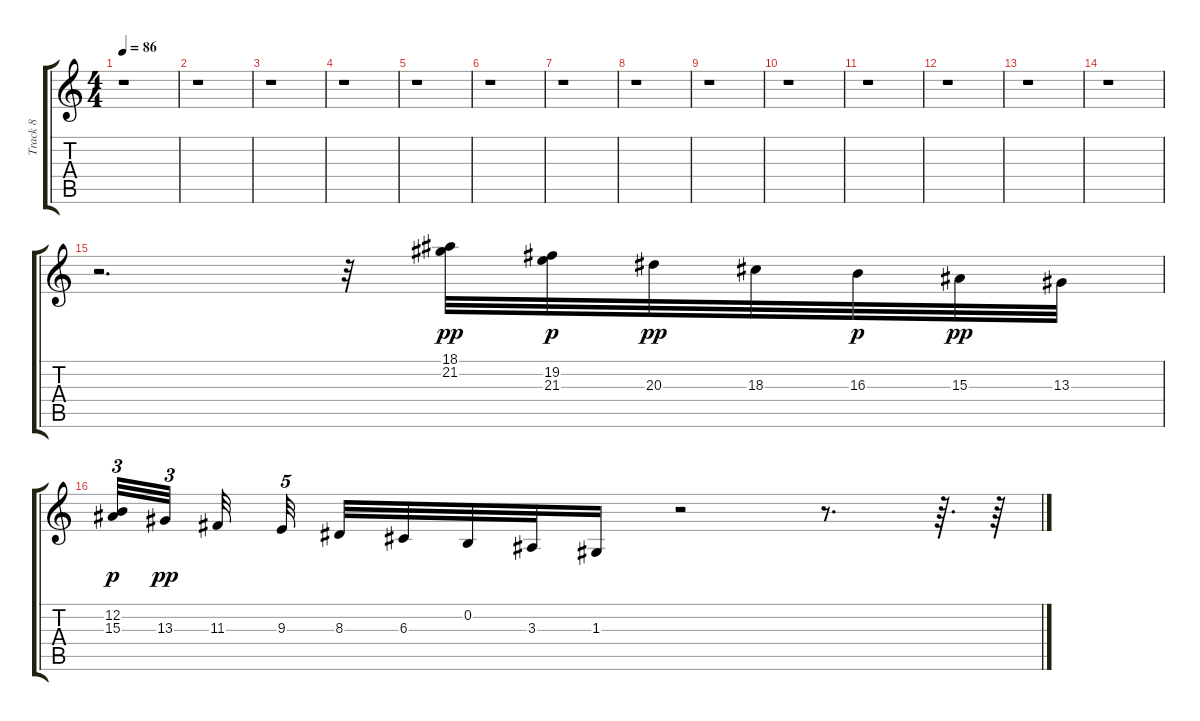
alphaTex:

\track ("Track 8" "Track 8") {instrument reversecymbal}
\staff {score tabs}
\tuning (E4 B3 G3 D3 A2 E2) {hide}
\ts (4 4)
\tempo 86
\clef g2
\ks c
r.1{dy mf} |
r.1 |
r.1 |
r.1 |
r.1 |
r.1 |
r.1 |
r.1 |
r.1 |
r.1 |
r.1 |
r.1 |
r.1 |
r.1 |
r.2{d} r.32 (18.1 21.2).32{dy pp instrument telephonering} (19.2 21.3).32{dy p} 20.3.32{dy pp} 18.3.32 16.3.32{dy p} 15.3.32{dy pp} 13.3.32 |
(12.2 15.3).32{tu (3 2) dy p} 13.3.32{tu (3 2) dy pp} 11.3.32 9.3.32{tu (5 4)} 8.3.32 6.3.32 0.2.32 3.3.32 1.3.16 r.2 r.8{d} r.64{d} r.64
